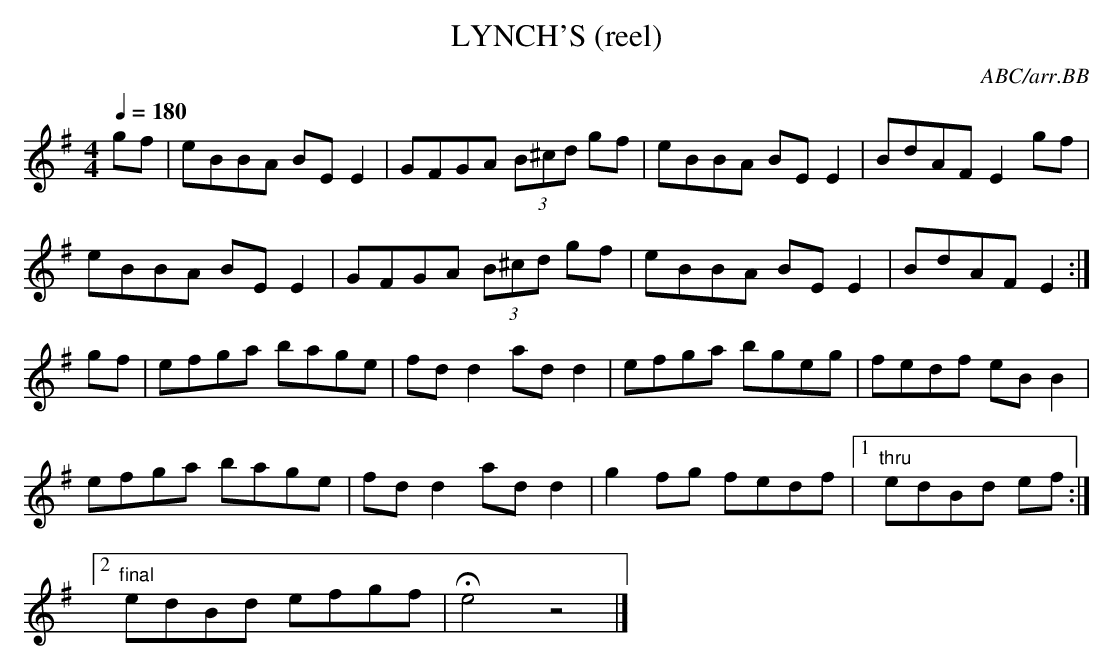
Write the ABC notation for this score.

X:1
T:LYNCH'S (reel)
C:ABC/arr.BB
Q:1/4=180
L:1/8
M:4/4
K:Em
gf|eBBA BEE2|GFGA (3B^cd gf|eBBA BEE2|BdAF E2gf|
eBBA BEE2|GFGA (3B^cd gf|eBBA BEE2|BdAF E2 :|
gf|efga bage|fd d2 ad d2|efga bgeg|fedf eB B2|
efga bage|fd d2 ad d2|g2 fg fedf|1 "thru"edBd ef :|
[2 "final"edBd efgf|He4z4|]
